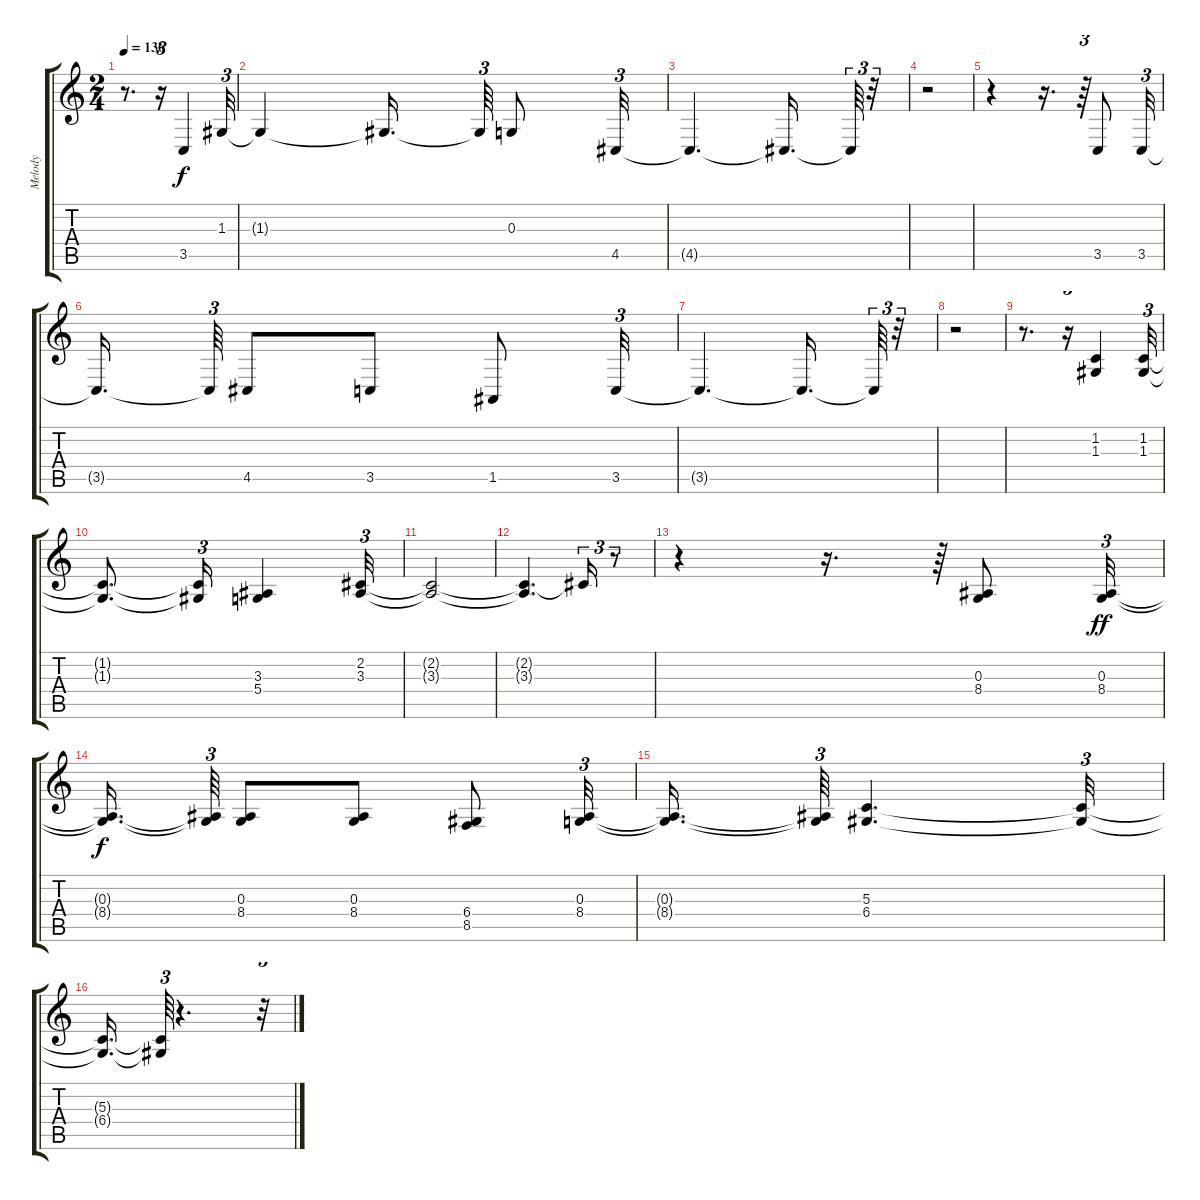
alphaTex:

\track ("Melody" "Melody") {instrument altosax}
\staff {score tabs}
\tuning (E4 B3 G3 D3 A2 E2) {hide}
\ts (2 4)
\tempo 136
\clef g2
\ks c
r.8{d dy f} r.16{tu (3 2)} 3.5.4 1.3.32{tu (3 2)} |
1.3{t}.4 1.3{t}.16{d beam splitsecondary} 1.3{t}.64{tu (3 2)} 0.3.8 4.5.32{tu (3 2)} |
4.5{t}.4{d} 4.5{t}.16{d} 4.5{t}.64{tu (3 2)} r.32{tu (3 2)} |
r.2 |
r.4 r.16{d} r.64{tu (3 2)} 3.5.8 3.5.32{tu (3 2)} |
3.5{t}.16{d beam splitsecondary} 3.5{t}.64{tu (3 2)} 4.5.8 3.5.8 1.5.8 3.5.32{tu (3 2)} |
3.5{t}.4{d} 3.5{t}.16{d} 3.5{t}.64{tu (3 2)} r.32{tu (3 2)} |
r.2 |
r.8{d} r.16{tu (3 2)} (1.2 1.3).4 (1.2 1.3).32{tu (3 2)} |
(1.2{t} 1.3{t}).8{d} (1.2{t} 1.3{t}).16{tu (3 2)} (3.3 5.4).4 (2.2 3.3).32{tu (3 2)} |
(2.2{t} 3.3{t}).2 |
(2.2{t} 3.3{t}).4{d} 2.2{t}.16{tu (3 2)} r.8{tu (3 2)} |
r.4 r.16{d} r.64{tu (3 2)} (0.3 8.4).8 (0.3 8.4).32{tu (3 2) dy ff} |
(0.3{t} 8.4{t}).16{d dy f beam splitsecondary} (0.3{t} 8.4{t}).64{tu (3 2)} (0.3 8.4).8 (0.3 8.4).8 (6.4 8.5).8 (0.3 8.4).32{tu (3 2)} |
(0.3{t} 8.4{t}).16{d} (0.3{t} 8.4{t}).64{tu (3 2)} (5.3 6.4).4{d} (5.3{t} 6.4{t}).32{tu (3 2)} |
(5.3{t} 6.4{t}).16{d} (5.3{t} 6.4{t}).64{tu (3 2)} r.4{d} r.32{tu (3 2)}
